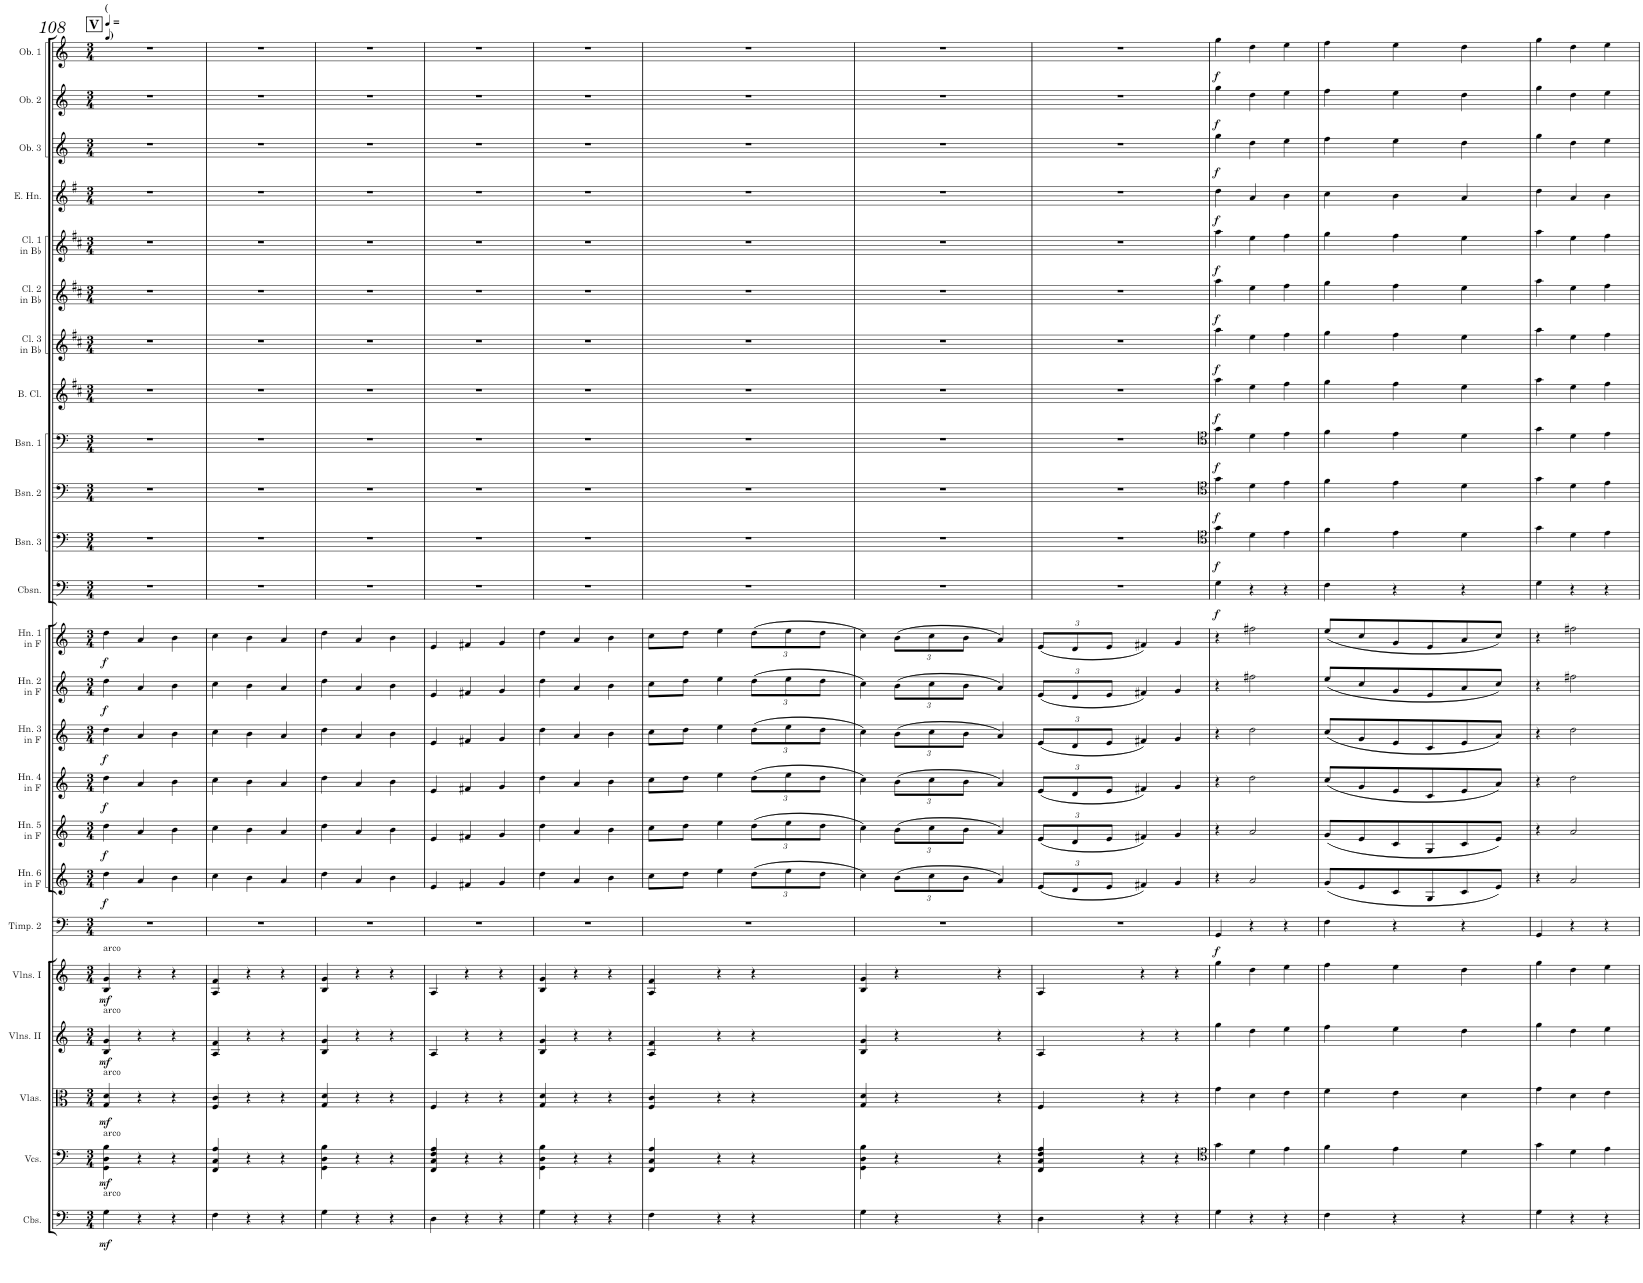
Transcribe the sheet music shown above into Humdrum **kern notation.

**kern	**dynam	**kern	**dynam	**kern	**dynam	**kern	**dynam	**kern	**dynam	**kern	**dynam	**kern	**dynam	**kern	**dynam	**kern	**dynam	**kern	**dynam	**kern	**dynam	**kern	**dynam	**kern	**dynam	**kern	**dynam	**kern	**dynam	**kern	**dynam	**kern	**dynam	**kern	**dynam	**kern	**dynam	**kern	**dynam	**kern	**dynam	**kern	**dynam	**kern	**dynam	**kern	**dynam
*part24	*part24	*part23	*part23	*part22	*part22	*part21	*part21	*part20	*part20	*part19	*part19	*part18	*part18	*part17	*part17	*part16	*part16	*part15	*part15	*part14	*part14	*part13	*part13	*part12	*part12	*part11	*part11	*part10	*part10	*part9	*part9	*part8	*part8	*part7	*part7	*part6	*part6	*part5	*part5	*part4	*part4	*part3	*part3	*part2	*part2	*part1	*part1
*staff24	*staff24	*staff23	*staff23	*staff22	*staff22	*staff21	*staff21	*staff20	*staff20	*staff19	*staff19	*staff18	*staff18	*staff17	*staff17	*staff16	*staff16	*staff15	*staff15	*staff14	*staff14	*staff13	*staff13	*staff12	*staff12	*staff11	*staff11	*staff10	*staff10	*staff9	*staff9	*staff8	*staff8	*staff7	*staff7	*staff6	*staff6	*staff5	*staff5	*staff4	*staff4	*staff3	*staff3	*staff2	*staff2	*staff1	*staff1
*I"Contrabasses	*	*I"Violoncellos	*	*I"Violas	*	*I"Violins II	*	*I"Violins I	*	*I"Timpani 2	*	*I"Horn 6 in F	*	*I"Horn 5 in F	*	*I"Horn 4 in F	*	*I"Horn 3 in F	*	*I"Horn 2 in F	*	*I"Horn 1 in F	*	*I"Contrabassoon	*	*I"Bassoon 3	*	*I"Bassoon 2	*	*I"Bassoon 1	*	*I"Bass Clarinet	*	*I"Clarinet 3 in Bb	*	*I"Clarinet 2 in Bb	*	*I"Clarinet 1 in Bb	*	*I"English Horn	*	*I"Oboe 3	*	*I"Oboe 2	*	*I"Oboe 1	*
*I'Cbs.	*	*I'Vcs.	*	*I'Vlas.	*	*I'Vlns. II	*	*I'Vlns. I	*	*I'Timp. 2	*	*I'Hn. 6 in F	*	*I'Hn. 5 in F	*	*I'Hn. 4 in F	*	*I'Hn. 3 in F	*	*I'Hn. 2 in F	*	*I'Hn. 1 in F	*	*I'Cbsn.	*	*I'Bsn. 3	*	*I'Bsn. 2	*	*I'Bsn. 1	*	*I'B. Cl.	*	*I'Cl. 3 in Bb	*	*I'Cl. 2 in Bb	*	*I'Cl. 1 in Bb	*	*I'E. Hn.	*	*I'Ob. 3	*	*I'Ob. 2	*	*I'Ob. 1	*
!!LO:PB:g=z
*clefF4	*	*clefF4	*	*clefC3	*	*clefG2	*	*clefG2	*	*clefF4	*	*clefG2	*	*clefG2	*	*clefG2	*	*clefG2	*	*clefG2	*	*clefG2	*	*clefF4	*	*clefF4	*	*clefF4	*	*clefF4	*	*clefG2	*	*clefG2	*	*clefG2	*	*clefG2	*	*clefG2	*	*clefG2	*	*clefG2	*	*clefG2	*
*Trd7c12	*	*	*	*	*	*	*	*	*	*	*	*Trd4c7	*	*Trd4c7	*	*Trd4c7	*	*Trd4c7	*	*Trd4c7	*	*Trd4c7	*	*Trd7c12	*	*	*	*	*	*	*	*Trd8c14	*	*Trd1c2	*	*Trd1c2	*	*Trd1c2	*	*Trd4c7	*	*	*	*	*	*	*
*k[]	*	*k[]	*	*k[]	*	*k[]	*	*k[]	*	*k[]	*	*k[]	*	*k[]	*	*k[]	*	*k[]	*	*k[]	*	*k[]	*	*k[]	*	*k[]	*	*k[]	*	*k[]	*	*k[f#c#]	*	*k[f#c#]	*	*k[f#c#]	*	*k[f#c#]	*	*k[f#]	*	*k[]	*	*k[]	*	*k[]	*
*M3/4	*	*M3/4	*	*M3/4	*	*M3/4	*	*M3/4	*	*M3/4	*	*M3/4	*	*M3/4	*	*M3/4	*	*M3/4	*	*M3/4	*	*M3/4	*	*M3/4	*	*M3/4	*	*M3/4	*	*M3/4	*	*M3/4	*	*M3/4	*	*M3/4	*	*M3/4	*	*M3/4	*	*M3/4	*	*M3/4	*	*M3/4	*
=108	=108	=108	=108	=108	=108	=108	=108	=108	=108	=108	=108	=108	=108	=108	=108	=108	=108	=108	=108	=108	=108	=108	=108	=108	=108	=108	=108	=108	=108	=108	=108	=108	=108	=108	=108	=108	=108	=108	=108	=108	=108	=108	=108	=108	=108	=108	=108
!	!	!	!	!	!	!	!	!LO:TX:a:t=arco	!	!	!	!	!	!	!	!	!	!	!	!	!	!	!	!	!	!	!	!	!	!	!	!	!	!	!	!	!	!	!	!	!	!	!	!	!	!	!
!	!	!	!	!	!	!LO:TX:a:t=arco	!	!	!	!	!	!	!	!	!	!	!	!	!	!	!	!	!	!	!	!	!	!	!	!	!	!	!	!	!	!	!	!	!	!	!	!	!	!	!	!	!
!	!	!	!	!LO:TX:a:t=arco	!	!	!	!	!	!	!	!	!	!	!	!	!	!	!	!	!	!	!	!	!	!	!	!	!	!	!	!	!	!	!	!	!	!	!	!	!	!	!	!	!	!	!
!	!	!LO:TX:a:t=arco	!	!	!	!	!	!	!	!	!	!	!	!	!	!	!	!	!	!	!	!	!	!	!	!	!	!	!	!	!	!	!	!	!	!	!	!	!	!	!	!	!	!	!	!	!
!LO:TX:a:t=arco	!	!	!	!	!	!	!	!	!	!	!	!	!	!	!	!	!	!	!	!	!	!	!	!	!	!	!	!	!	!	!	!	!	!	!	!	!	!	!	!	!	!	!	!	!	!	!
!	!LO:DY:b	!	!LO:DY:b	!	!LO:DY:b	!	!LO:DY:b	!	!LO:DY:b	!	!	!	!LO:DY:b	!	!LO:DY:b	!	!LO:DY:b	!	!LO:DY:b	!	!LO:DY:b	!	!LO:DY:b	!	!	!	!	!	!	!	!	!	!	!	!	!	!	!	!	!	!	!	!	!	!	!	!
4G\	mf	4GG\ 4D\ 4B\	mf	4G/ 4d/	mf	4B/ 4g/	mf	4B/ 4g/	mf	2.r	.	4dd\	f	4dd\	f	4dd\	f	4dd\	f	4dd\	f	4dd\	f	2.r	.	2.r	.	2.r	.	2.r	.	2.r	.	2.r	.	2.r	.	2.r	.	2.r	.	2.r	.	2.r	.	2.r	.
4r	.	4r	.	4r	.	4r	.	4r	.	.	.	4a/	.	4a/	.	4a/	.	4a/	.	4a/	.	4a/	.	.	.	.	.	.	.	.	.	.	.	.	.	.	.	.	.	.	.	.	.	.	.	.	.
4r	.	4r	.	4r	.	4r	.	4r	.	.	.	4b\	.	4b\	.	4b\	.	4b\	.	4b\	.	4b\	.	.	.	.	.	.	.	.	.	.	.	.	.	.	.	.	.	.	.	.	.	.	.	.	.
=109	=109	=109	=109	=109	=109	=109	=109	=109	=109	=109	=109	=109	=109	=109	=109	=109	=109	=109	=109	=109	=109	=109	=109	=109	=109	=109	=109	=109	=109	=109	=109	=109	=109	=109	=109	=109	=109	=109	=109	=109	=109	=109	=109	=109	=109	=109	=109
4F\	.	4FF/ 4C/ 4A/	.	4F/ 4c/	.	4A/ 4f/	.	4A/ 4f/	.	2.r	.	4cc\	.	4cc\	.	4cc\	.	4cc\	.	4cc\	.	4cc\	.	2.r	.	2.r	.	2.r	.	2.r	.	2.r	.	2.r	.	2.r	.	2.r	.	2.r	.	2.r	.	2.r	.	2.r	.
4r	.	4r	.	4r	.	4r	.	4r	.	.	.	4b\	.	4b\	.	4b\	.	4b\	.	4b\	.	4b\	.	.	.	.	.	.	.	.	.	.	.	.	.	.	.	.	.	.	.	.	.	.	.	.	.
4r	.	4r	.	4r	.	4r	.	4r	.	.	.	4a/	.	4a/	.	4a/	.	4a/	.	4a/	.	4a/	.	.	.	.	.	.	.	.	.	.	.	.	.	.	.	.	.	.	.	.	.	.	.	.	.
=110	=110	=110	=110	=110	=110	=110	=110	=110	=110	=110	=110	=110	=110	=110	=110	=110	=110	=110	=110	=110	=110	=110	=110	=110	=110	=110	=110	=110	=110	=110	=110	=110	=110	=110	=110	=110	=110	=110	=110	=110	=110	=110	=110	=110	=110	=110	=110
4G\	.	4GG\ 4D\ 4B\	.	4G/ 4d/	.	4B/ 4g/	.	4B/ 4g/	.	2.r	.	4dd\	.	4dd\	.	4dd\	.	4dd\	.	4dd\	.	4dd\	.	2.r	.	2.r	.	2.r	.	2.r	.	2.r	.	2.r	.	2.r	.	2.r	.	2.r	.	2.r	.	2.r	.	2.r	.
4r	.	4r	.	4r	.	4r	.	4r	.	.	.	4a/	.	4a/	.	4a/	.	4a/	.	4a/	.	4a/	.	.	.	.	.	.	.	.	.	.	.	.	.	.	.	.	.	.	.	.	.	.	.	.	.
4r	.	4r	.	4r	.	4r	.	4r	.	.	.	4b\	.	4b\	.	4b\	.	4b\	.	4b\	.	4b\	.	.	.	.	.	.	.	.	.	.	.	.	.	.	.	.	.	.	.	.	.	.	.	.	.
=111	=111	=111	=111	=111	=111	=111	=111	=111	=111	=111	=111	=111	=111	=111	=111	=111	=111	=111	=111	=111	=111	=111	=111	=111	=111	=111	=111	=111	=111	=111	=111	=111	=111	=111	=111	=111	=111	=111	=111	=111	=111	=111	=111	=111	=111	=111	=111
4D\	.	4FF/ 4C/ 4F/ 4A/	.	4F/	.	4A/	.	4A/	.	2.r	.	4e/	.	4e/	.	4e/	.	4e/	.	4e/	.	4e/	.	2.r	.	2.r	.	2.r	.	2.r	.	2.r	.	2.r	.	2.r	.	2.r	.	2.r	.	2.r	.	2.r	.	2.r	.
4r	.	4r	.	4r	.	4r	.	4r	.	.	.	4f#X/	.	4f#X/	.	4f#X/	.	4f#X/	.	4f#X/	.	4f#X/	.	.	.	.	.	.	.	.	.	.	.	.	.	.	.	.	.	.	.	.	.	.	.	.	.
4r	.	4r	.	4r	.	4r	.	4r	.	.	.	4g/	.	4g/	.	4g/	.	4g/	.	4g/	.	4g/	.	.	.	.	.	.	.	.	.	.	.	.	.	.	.	.	.	.	.	.	.	.	.	.	.
=112	=112	=112	=112	=112	=112	=112	=112	=112	=112	=112	=112	=112	=112	=112	=112	=112	=112	=112	=112	=112	=112	=112	=112	=112	=112	=112	=112	=112	=112	=112	=112	=112	=112	=112	=112	=112	=112	=112	=112	=112	=112	=112	=112	=112	=112	=112	=112
4G\	.	4GG\ 4D\ 4B\	.	4G/ 4d/	.	4B/ 4g/	.	4B/ 4g/	.	2.r	.	4dd\	.	4dd\	.	4dd\	.	4dd\	.	4dd\	.	4dd\	.	2.r	.	2.r	.	2.r	.	2.r	.	2.r	.	2.r	.	2.r	.	2.r	.	2.r	.	2.r	.	2.r	.	2.r	.
4r	.	4r	.	4r	.	4r	.	4r	.	.	.	4a/	.	4a/	.	4a/	.	4a/	.	4a/	.	4a/	.	.	.	.	.	.	.	.	.	.	.	.	.	.	.	.	.	.	.	.	.	.	.	.	.
4r	.	4r	.	4r	.	4r	.	4r	.	.	.	4b\	.	4b\	.	4b\	.	4b\	.	4b\	.	4b\	.	.	.	.	.	.	.	.	.	.	.	.	.	.	.	.	.	.	.	.	.	.	.	.	.
=113	=113	=113	=113	=113	=113	=113	=113	=113	=113	=113	=113	=113	=113	=113	=113	=113	=113	=113	=113	=113	=113	=113	=113	=113	=113	=113	=113	=113	=113	=113	=113	=113	=113	=113	=113	=113	=113	=113	=113	=113	=113	=113	=113	=113	=113	=113	=113
4F\	.	4FF/ 4C/ 4A/	.	4F/ 4c/	.	4A/ 4f/	.	4A/ 4f/	.	2.r	.	8cc\L	.	8cc\L	.	8cc\L	.	8cc\L	.	8cc\L	.	8cc\L	.	2.r	.	2.r	.	2.r	.	2.r	.	2.r	.	2.r	.	2.r	.	2.r	.	2.r	.	2.r	.	2.r	.	2.r	.
.	.	.	.	.	.	.	.	.	.	.	.	8dd\J	.	8dd\J	.	8dd\J	.	8dd\J	.	8dd\J	.	8dd\J	.	.	.	.	.	.	.	.	.	.	.	.	.	.	.	.	.	.	.	.	.	.	.	.	.
4r	.	4r	.	4r	.	4r	.	4r	.	.	.	4ee\	.	4ee\	.	4ee\	.	4ee\	.	4ee\	.	4ee\	.	.	.	.	.	.	.	.	.	.	.	.	.	.	.	.	.	.	.	.	.	.	.	.	.
*	*	*	*	*	*	*	*	*	*	*	*	*Xbrackettup	*	*Xbrackettup	*	*Xbrackettup	*	*Xbrackettup	*	*Xbrackettup	*	*Xbrackettup	*	*	*	*	*	*	*	*	*	*	*	*	*	*	*	*	*	*	*	*	*	*	*	*	*
4r	.	4r	.	4r	.	4r	.	4r	.	.	.	(12dd\L	.	(12dd\L	.	(12dd\L	.	(12dd\L	.	(12dd\L	.	(12dd\L	.	.	.	.	.	.	.	.	.	.	.	.	.	.	.	.	.	.	.	.	.	.	.	.	.
.	.	.	.	.	.	.	.	.	.	.	.	12ee\	.	12ee\	.	12ee\	.	12ee\	.	12ee\	.	12ee\	.	.	.	.	.	.	.	.	.	.	.	.	.	.	.	.	.	.	.	.	.	.	.	.	.
.	.	.	.	.	.	.	.	.	.	.	.	12dd\J	.	12dd\J	.	12dd\J	.	12dd\J	.	12dd\J	.	12dd\J	.	.	.	.	.	.	.	.	.	.	.	.	.	.	.	.	.	.	.	.	.	.	.	.	.
=114	=114	=114	=114	=114	=114	=114	=114	=114	=114	=114	=114	=114	=114	=114	=114	=114	=114	=114	=114	=114	=114	=114	=114	=114	=114	=114	=114	=114	=114	=114	=114	=114	=114	=114	=114	=114	=114	=114	=114	=114	=114	=114	=114	=114	=114	=114	=114
4G\	.	4GG\ 4D\ 4B\	.	4G/ 4d/	.	4B/ 4g/	.	4B/ 4g/	.	2.r	.	4cc\)	.	4cc\)	.	4cc\)	.	4cc\)	.	4cc\)	.	4cc\)	.	2.r	.	2.r	.	2.r	.	2.r	.	2.r	.	2.r	.	2.r	.	2.r	.	2.r	.	2.r	.	2.r	.	2.r	.
4r	.	4r	.	4r	.	4r	.	4r	.	.	.	(12b\L	.	(12b\L	.	(12b\L	.	(12b\L	.	(12b\L	.	(12b\L	.	.	.	.	.	.	.	.	.	.	.	.	.	.	.	.	.	.	.	.	.	.	.	.	.
.	.	.	.	.	.	.	.	.	.	.	.	12cc\	.	12cc\	.	12cc\	.	12cc\	.	12cc\	.	12cc\	.	.	.	.	.	.	.	.	.	.	.	.	.	.	.	.	.	.	.	.	.	.	.	.	.
.	.	.	.	.	.	.	.	.	.	.	.	12b\J	.	12b\J	.	12b\J	.	12b\J	.	12b\J	.	12b\J	.	.	.	.	.	.	.	.	.	.	.	.	.	.	.	.	.	.	.	.	.	.	.	.	.
4r	.	4r	.	4r	.	4r	.	4r	.	.	.	4a/)	.	4a/)	.	4a/)	.	4a/)	.	4a/)	.	4a/)	.	.	.	.	.	.	.	.	.	.	.	.	.	.	.	.	.	.	.	.	.	.	.	.	.
=115	=115	=115	=115	=115	=115	=115	=115	=115	=115	=115	=115	=115	=115	=115	=115	=115	=115	=115	=115	=115	=115	=115	=115	=115	=115	=115	=115	=115	=115	=115	=115	=115	=115	=115	=115	=115	=115	=115	=115	=115	=115	=115	=115	=115	=115	=115	=115
4D\	.	4FF/ 4C/ 4F/ 4A/	.	4F/	.	4A/	.	4A/	.	2.r	.	(12e/L	.	(12e/L	.	(12e/L	.	(12e/L	.	(12e/L	.	(12e/L	.	2.r	.	2.r	.	2.r	.	2.r	.	2.r	.	2.r	.	2.r	.	2.r	.	2.r	.	2.r	.	2.r	.	2.r	.
.	.	.	.	.	.	.	.	.	.	.	.	12d/	.	12d/	.	12d/	.	12d/	.	12d/	.	12d/	.	.	.	.	.	.	.	.	.	.	.	.	.	.	.	.	.	.	.	.	.	.	.	.	.
.	.	.	.	.	.	.	.	.	.	.	.	12e/J	.	12e/J	.	12e/J	.	12e/J	.	12e/J	.	12e/J	.	.	.	.	.	.	.	.	.	.	.	.	.	.	.	.	.	.	.	.	.	.	.	.	.
4r	.	4r	.	4r	.	4r	.	4r	.	.	.	4f#X/)	.	4f#X/)	.	4f#X/)	.	4f#X/)	.	4f#X/)	.	4f#X/)	.	.	.	.	.	.	.	.	.	.	.	.	.	.	.	.	.	.	.	.	.	.	.	.	.
4r	.	4r	.	4r	.	4r	.	4r	.	.	.	4g/	.	4g/	.	4g/	.	4g/	.	4g/	.	4g/	.	.	.	.	.	.	.	.	.	.	.	.	.	.	.	.	.	.	.	.	.	.	.	.	.
=116	=116	=116	=116	=116	=116	=116	=116	=116	=116	=116	=116	=116	=116	=116	=116	=116	=116	=116	=116	=116	=116	=116	=116	=116	=116	=116	=116	=116	=116	=116	=116	=116	=116	=116	=116	=116	=116	=116	=116	=116	=116	=116	=116	=116	=116	=116	=116
*	*	*clefC4	*	*	*	*	*	*	*	*	*	*	*	*	*	*	*	*	*	*	*	*	*	*	*	*clefC4	*	*clefC4	*	*clefC4	*	*	*	*	*	*	*	*	*	*	*	*	*	*	*	*	*
!	!	!	!	!	!	!	!	!	!	!	!LO:DY:b	!	!	!	!	!	!	!	!	!	!	!	!	!	!LO:DY:b	!	!LO:DY:b	!	!LO:DY:b	!	!LO:DY:b	!	!LO:DY:b	!	!LO:DY:b	!	!LO:DY:b	!	!LO:DY:b	!	!LO:DY:b	!	!LO:DY:b	!	!LO:DY:b	!	!LO:DY:b
4G\	.	4g\	.	4g\	.	4gg\	.	4gg\	.	4GG/	f	4r	.	4r	.	4r	.	4r	.	4r	.	4r	.	4G\	f	4g\	f	4g\	f	4g\	f	4aa\	f	4aa\	f	4aa\	f	4aa\	f	4dd\	f	4gg\	f	4gg\	f	4gg\	f
4r	.	4d\	.	4d\	.	4dd\	.	4dd\	.	4r	.	2a/	.	2a/	.	2dd\	.	2dd\	.	2ff#X\	.	2ff#X\	.	4r	.	4d\	.	4d\	.	4d\	.	4ee\	.	4ee\	.	4ee\	.	4ee\	.	4a/	.	4dd\	.	4dd\	.	4dd\	.
4r	.	4e\	.	4e\	.	4ee\	.	4ee\	.	4r	.	.	.	.	.	.	.	.	.	.	.	.	.	4r	.	4e\	.	4e\	.	4e\	.	4ff#\	.	4ff#\	.	4ff#\	.	4ff#\	.	4b\	.	4ee\	.	4ee\	.	4ee\	.
=117	=117	=117	=117	=117	=117	=117	=117	=117	=117	=117	=117	=117	=117	=117	=117	=117	=117	=117	=117	=117	=117	=117	=117	=117	=117	=117	=117	=117	=117	=117	=117	=117	=117	=117	=117	=117	=117	=117	=117	=117	=117	=117	=117	=117	=117	=117	=117
4F\	.	4f\	.	4f\	.	4ff\	.	4ff\	.	4F\	.	(<8g/L	.	(<8g/L	.	(<8cc/L	.	(<8cc/L	.	(<8ee/L	.	(<8ee/L	.	4F\	.	4f\	.	4f\	.	4f\	.	4gg\	.	4gg\	.	4gg\	.	4gg\	.	4cc\	.	4ff\	.	4ff\	.	4ff\	.
.	.	.	.	.	.	.	.	.	.	.	.	8e/	.	8e/	.	8g/	.	8g/	.	8cc/	.	8cc/	.	.	.	.	.	.	.	.	.	.	.	.	.	.	.	.	.	.	.	.	.	.	.	.	.
4r	.	4e\	.	4e\	.	4ee\	.	4ee\	.	4r	.	8c/	.	8c/	.	8e/	.	8e/	.	8g/	.	8g/	.	4r	.	4e\	.	4e\	.	4e\	.	4ff#\	.	4ff#\	.	4ff#\	.	4ff#\	.	4b\	.	4ee\	.	4ee\	.	4ee\	.
.	.	.	.	.	.	.	.	.	.	.	.	8G/	.	8G/	.	8c/	.	8c/	.	8e/	.	8e/	.	.	.	.	.	.	.	.	.	.	.	.	.	.	.	.	.	.	.	.	.	.	.	.	.
4r	.	4d\	.	4d\	.	4dd\	.	4dd\	.	4r	.	8c/	.	8c/	.	8e/	.	8e/	.	8a/	.	8a/	.	4r	.	4d\	.	4d\	.	4d\	.	4ee\	.	4ee\	.	4ee\	.	4ee\	.	4a/	.	4dd\	.	4dd\	.	4dd\	.
.	.	.	.	.	.	.	.	.	.	.	.	8e/J)	.	8e/J)	.	8a/J)	.	8a/J)	.	8cc/J)	.	8cc/J)	.	.	.	.	.	.	.	.	.	.	.	.	.	.	.	.	.	.	.	.	.	.	.	.	.
=118	=118	=118	=118	=118	=118	=118	=118	=118	=118	=118	=118	=118	=118	=118	=118	=118	=118	=118	=118	=118	=118	=118	=118	=118	=118	=118	=118	=118	=118	=118	=118	=118	=118	=118	=118	=118	=118	=118	=118	=118	=118	=118	=118	=118	=118	=118	=118
4G\	.	4g\	.	4g\	.	4gg\	.	4gg\	.	4GG/	.	4r	.	4r	.	4r	.	4r	.	4r	.	4r	.	4G\	.	4g\	.	4g\	.	4g\	.	4aa\	.	4aa\	.	4aa\	.	4aa\	.	4dd\	.	4gg\	.	4gg\	.	4gg\	.
4r	.	4d\	.	4d\	.	4dd\	.	4dd\	.	4r	.	2a/	.	2a/	.	2dd\	.	2dd\	.	2ff#X\	.	2ff#X\	.	4r	.	4d\	.	4d\	.	4d\	.	4ee\	.	4ee\	.	4ee\	.	4ee\	.	4a/	.	4dd\	.	4dd\	.	4dd\	.
4r	.	4e\	.	4e\	.	4ee\	.	4ee\	.	4r	.	.	.	.	.	.	.	.	.	.	.	.	.	4r	.	4e\	.	4e\	.	4e\	.	4ff#\	.	4ff#\	.	4ff#\	.	4ff#\	.	4b\	.	4ee\	.	4ee\	.	4ee\	.
=	=	=	=	=	=	=	=	=	=	=	=	=	=	=	=	=	=	=	=	=	=	=	=	=	=	=	=	=	=	=	=	=	=	=	=	=	=	=	=	=	=	=	=	=	=	=	=
*-	*-	*-	*-	*-	*-	*-	*-	*-	*-	*-	*-	*-	*-	*-	*-	*-	*-	*-	*-	*-	*-	*-	*-	*-	*-	*-	*-	*-	*-	*-	*-	*-	*-	*-	*-	*-	*-	*-	*-	*-	*-	*-	*-	*-	*-	*-	*-
